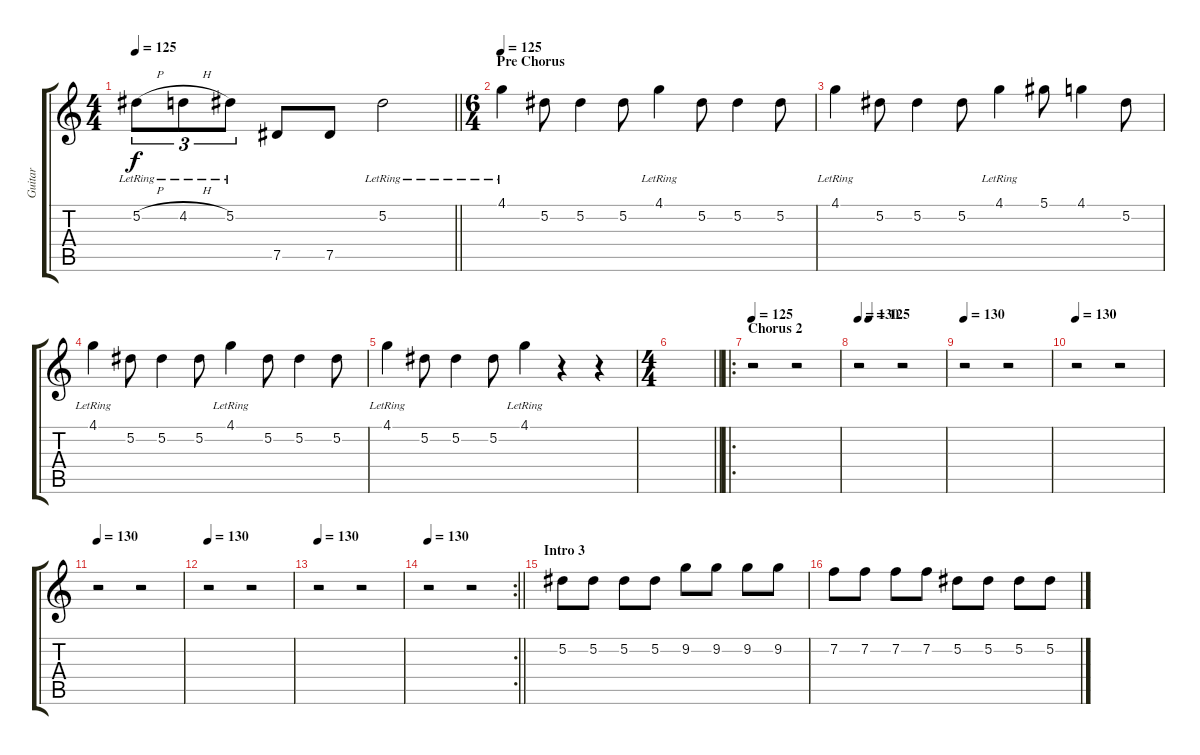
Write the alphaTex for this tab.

\track ("Guitar" "Guitar") {instrument electricguitarclean}
\staff {score tabs}
\tuning (Eb4 Bb3 Gb3 Db3 Ab2 Eb2) {hide}
\ts (4 4)
\tempo 125
\clef g2
\barLineRight lightlight
\ks c
5.2{h lr}.8{tu (3 2) dy f} 4.2{h lr}.8{tu (3 2)} 5.2{lr}.8{tu (3 2)} 7.5.8 7.5.8 5.2{lr}.2 |
\ts (6 4)
\section ("" "Pre Chorus")
\tempo 125
4.1{lr}.4 5.2.8 5.2.4 5.2.8 4.1{lr}.4 5.2.8 5.2.4 5.2.8 |
4.1{lr}.4 5.2.8 5.2.4 5.2.8 4.1{lr}.4 5.1.8 4.1.4 5.2.8 |
4.1{lr}.4 5.2.8 5.2.4 5.2.8 4.1{lr}.4 5.2.8 5.2.4 5.2.8 |
4.1{lr}.4 5.2.8 5.2.4 5.2.8 4.1{lr}.4 r.4 r.4 |
\ts (4 4)
\barLineRight lightlight
|
\ro
\section ("" "Chorus 2")
\tempo 130
\tempo 125
r.2 r.2 |
\tempo 130
\tempo (125 0.125)
r.2 r.2 |
\tempo 130
r.2 r.2 |
\tempo 130
r.2 r.2 |
\tempo 130
r.2 r.2 |
\tempo 130
r.2 r.2 |
\tempo 130
r.2 r.2 |
\rc 2
\tempo 130
\barLineRight lightlight
r.2 r.2 |
\section ("" "Intro 3")
5.2.8 5.2.8 5.2.8 5.2.8 9.2.8 9.2.8 9.2.8 9.2.8 |
7.2.8 7.2.8 7.2.8 7.2.8 5.2.8 5.2.8 5.2.8 5.2.8
